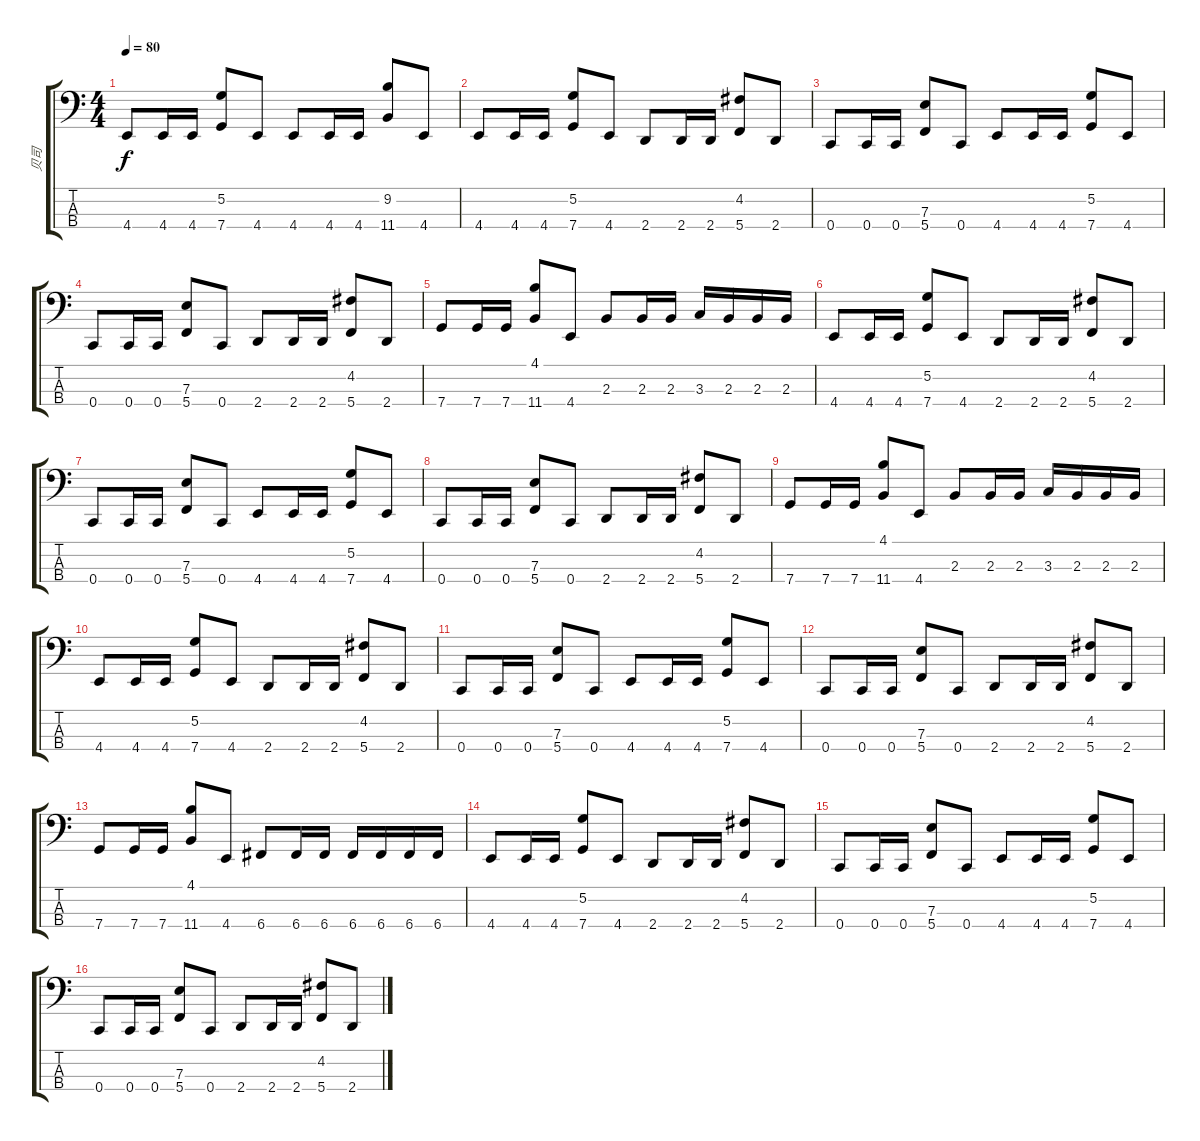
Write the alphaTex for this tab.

\track ("贝司" "贝司") {instrument electricbasspick}
\staff {score tabs}
\tuning (G2 D2 A1 C1) {hide}
\ts (4 4)
\tempo 80
\clef f4
\ks c
4.4.8{dy f} 4.4.16 4.4.16 (5.2 7.4).8 4.4.8 4.4.8 4.4.16 4.4.16 (9.2 11.4).8 4.4.8 |
4.4.8 4.4.16 4.4.16 (5.2 7.4).8 4.4.8 2.4.8 2.4.16 2.4.16 (4.2 5.4).8 2.4.8 |
0.4.8 0.4.16 0.4.16 (7.3 5.4).8 0.4.8 4.4.8 4.4.16 4.4.16 (5.2 7.4).8 4.4.8 |
0.4.8 0.4.16 0.4.16 (7.3 5.4).8 0.4.8 2.4.8 2.4.16 2.4.16 (4.2 5.4).8 2.4.8 |
7.4.8 7.4.16 7.4.16 (4.1 11.4).8 4.4.8 2.3.8 2.3.16 2.3.16 3.3.16 2.3.16 2.3.16 2.3.16 |
4.4.8 4.4.16 4.4.16 (5.2 7.4).8 4.4.8 2.4.8 2.4.16 2.4.16 (4.2 5.4).8 2.4.8 |
0.4.8 0.4.16 0.4.16 (7.3 5.4).8 0.4.8 4.4.8 4.4.16 4.4.16 (5.2 7.4).8 4.4.8 |
0.4.8 0.4.16 0.4.16 (7.3 5.4).8 0.4.8 2.4.8 2.4.16 2.4.16 (4.2 5.4).8 2.4.8 |
7.4.8 7.4.16 7.4.16 (4.1 11.4).8 4.4.8 2.3.8 2.3.16 2.3.16 3.3.16 2.3.16 2.3.16 2.3.16 |
4.4.8 4.4.16 4.4.16 (5.2 7.4).8 4.4.8 2.4.8 2.4.16 2.4.16 (4.2 5.4).8 2.4.8 |
0.4.8 0.4.16 0.4.16 (7.3 5.4).8 0.4.8 4.4.8 4.4.16 4.4.16 (5.2 7.4).8 4.4.8 |
0.4.8 0.4.16 0.4.16 (7.3 5.4).8 0.4.8 2.4.8 2.4.16 2.4.16 (4.2 5.4).8 2.4.8 |
7.4.8 7.4.16 7.4.16 (4.1 11.4).8 4.4.8 6.4.8 6.4.16 6.4.16 6.4.16 6.4.16 6.4.16 6.4.16 |
4.4.8 4.4.16 4.4.16 (5.2 7.4).8 4.4.8 2.4.8 2.4.16 2.4.16 (4.2 5.4).8 2.4.8 |
0.4.8 0.4.16 0.4.16 (7.3 5.4).8 0.4.8 4.4.8 4.4.16 4.4.16 (5.2 7.4).8 4.4.8 |
0.4.8 0.4.16 0.4.16 (7.3 5.4).8 0.4.8 2.4.8 2.4.16 2.4.16 (4.2 5.4).8 2.4.8
